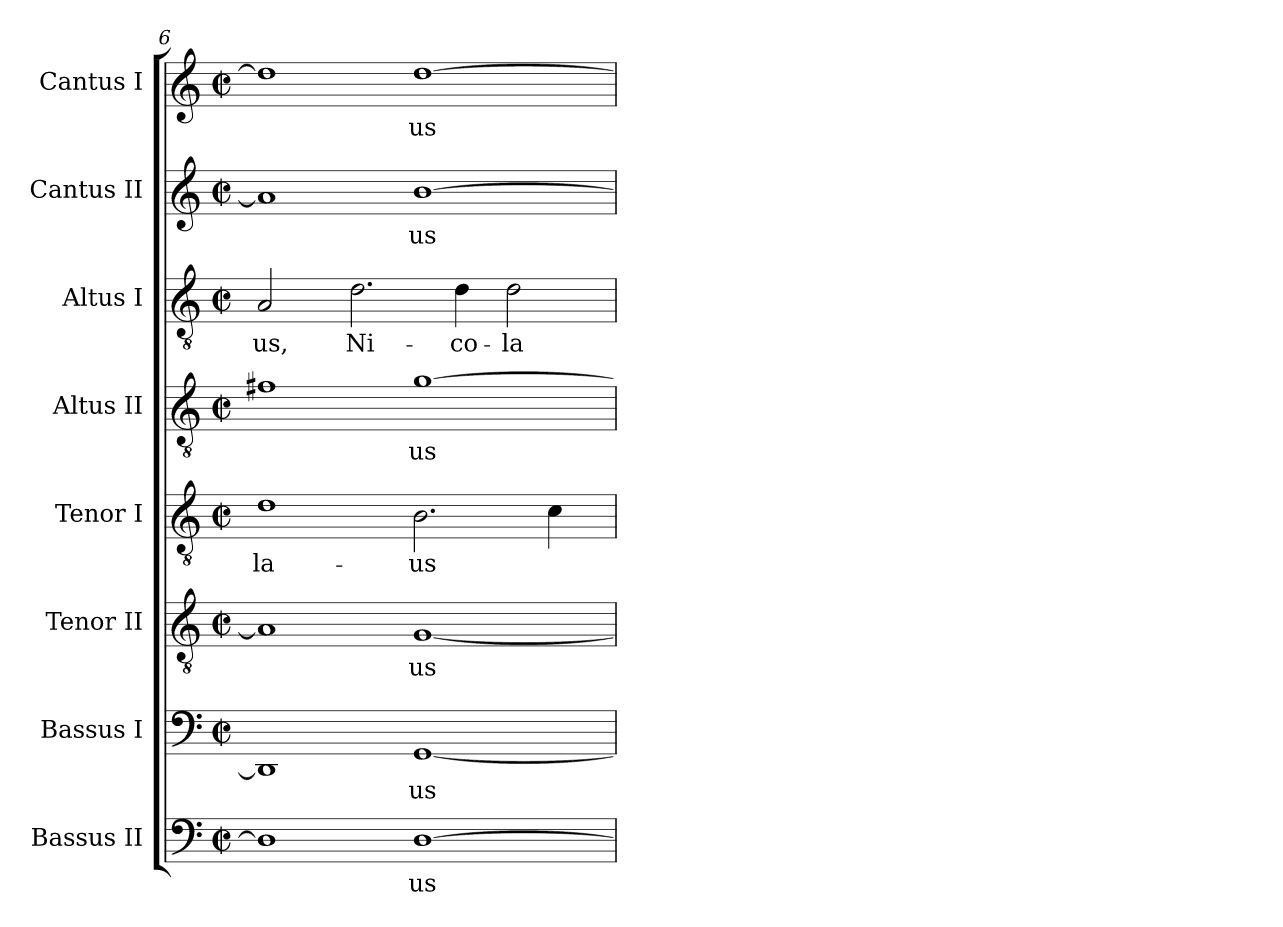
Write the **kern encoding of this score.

**kern	**text	**kern	**text	**kern	**text	**kern	**text	**kern	**text	**kern	**text	**kern	**text	**kern	**text
*part8	*part8	*part7	*part7	*part6	*part6	*part5	*part5	*part4	*part4	*part3	*part3	*part2	*part2	*part1	*part1
*staff8	*staff8	*staff7	*staff7	*staff6	*staff6	*staff5	*staff5	*staff4	*staff4	*staff3	*staff3	*staff2	*staff2	*staff1	*staff1
*I"Bassus II	*	*I"Bassus I	*	*I"Tenor II	*	*I"Tenor I	*	*I"Altus II	*	*I"Altus I	*	*I"Cantus II	*	*I"Cantus I	*
!!LO:LB:g=z
*clefF4	*	*clefF4	*	*clefGv2	*	*clefGv2	*	*clefGv2	*	*clefGv2	*	*clefG2	*	*clefG2	*
*M2/2	*	*M2/2	*	*M2/2	*	*M2/2	*	*M2/2	*	*M2/2	*	*M2/2	*	*M2/2	*
*met(c|)	*	*met(c|)	*	*met(c|)	*	*met(c|)	*	*met(c|)	*	*met(c|)	*	*met(c|)	*	*met(c|)	*
=6	=6	=6	=6	=6	=6	=6	=6	=6	=6	=6	=6	=6	=6	=6	=6
!	!	!	!	!	!	!	!LO:LY:b:cj	!	!	!	!LO:LY:b:cj	!	!	!	!
*	*	*^	*	*^	*	*	*	*^	*	*	*	*^	*	*^	*
1D]	.	1DD]	4ryy	.	1A]	4ryy	.	1d	-la-	1f#X	4ryy	.	2A/	us,	1a]	4ryy	.	1dd]	4ryy	.
.	.	.	32.ryy	.	.	32.ryy	.	.	.	.	32.ryy	.	.	.	.	32.ryy	.	.	32.ryy	.
.	.	.	1ryy	.	.	1ryy	.	.	.	.	1ryy	.	.	.	.	1ryy	.	.	1ryy	.
!	!	!	!	!	!	!	!	!	!	!	!	!	!	!LO:LY:b:cj	!	!	!	!	!	!
.	.	.	.	.	.	.	.	.	.	.	.	.	2.d\	Ni-	.	.	.	.	.	.
!	!LO:LY:b:cj	!	!	!LO:LY:b:cj	!	!	!LO:LY:b:cj	!	!LO:LY:b:cj	!	!	!LO:LY:b:cj	!	!	!	!	!LO:LY:b:cj	!	!	!LO:LY:b:cj
[>1D	-us	[<1GG	.	us	[<1G	.	-us	2.B\	-us	[>1g	.	-us	.	.	[>1b	.	us	[>1dd	.	us
!	!	!	!	!	!	!	!	!	!	!	!	!	!	!LO:LY:b:cj	!	!	!	!	!	!
.	.	.	.	.	.	.	.	.	.	.	.	.	4d\	-co-	.	.	.	.	.	.
.	.	.	2ryy	.	.	2ryy	.	.	.	.	2ryy	.	.	.	.	2ryy	.	.	2ryy	.
!	!	!	!	!	!	!	!	!	!	!	!	!	!	!LO:LY:b:cj	!	!	!	!	!	!
.	.	.	.	.	.	.	.	.	.	.	.	.	2d\	-la-	.	.	.	.	.	.
.	.	.	.	.	.	.	.	4c\	.	.	.	.	.	.	.	.	.	.	.	.
.	.	.	8ryy	.	.	8ryy	.	.	.	.	8ryy	.	.	.	.	8ryy	.	.	8ryy	.
.	.	.	16ryy	.	.	16ryy	.	.	.	.	16ryy	.	.	.	.	16ryy	.	.	16ryy	.
.	.	.	64ryy	.	.	64ryy	.	.	.	.	64ryy	.	.	.	.	64ryy	.	.	64ryy	.
*	*	*v	*v	*	*	*	*	*	*	*v	*v	*	*	*	*v	*v	*	*v	*v	*
*	*	*	*	*v	*v	*	*	*	*	*	*	*	*	*	*	*
=	=	=	=	=	=	=	=	=	=	=	=	=	=	=	=
*-	*-	*-	*-	*-	*-	*-	*-	*-	*-	*-	*-	*-	*-	*-	*-
